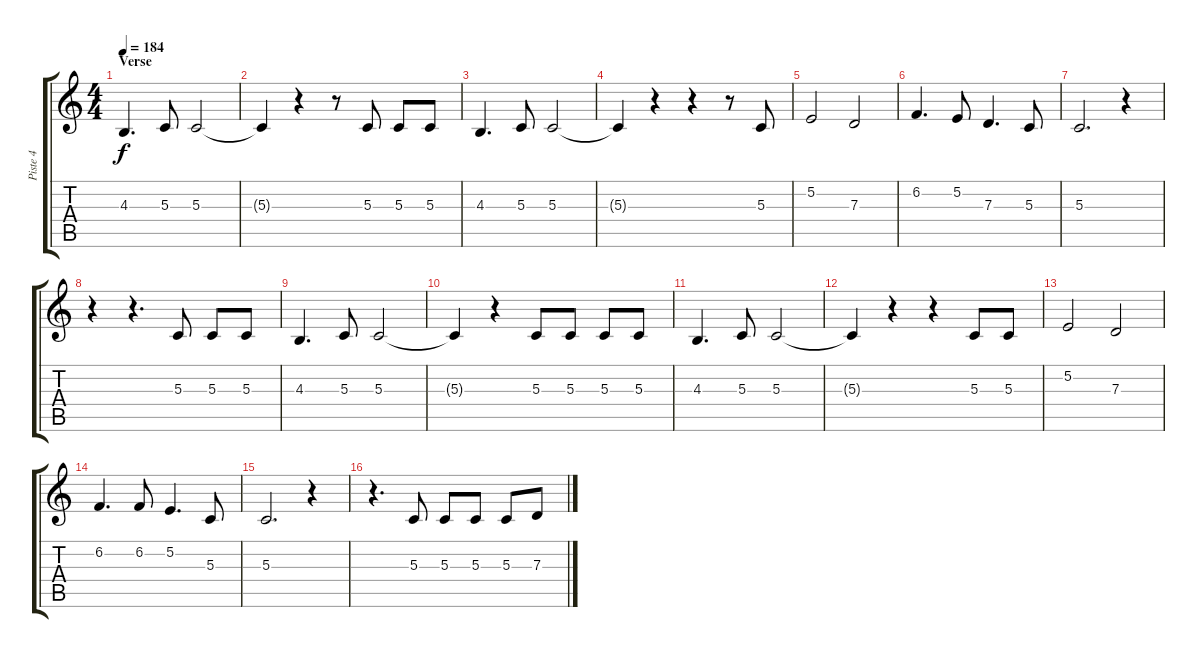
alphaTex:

\track ("Piste 4" "Piste 4") {instrument altosax}
\staff {score tabs}
\tuning (E4 B3 G3 D3 A2 E2) {hide}
\ts (4 4)
\section ("" "Verse")
\tempo 184
\clef g2
\ks c
4.3.4{d dy f} 5.3.8 5.3.2 |
5.3{t}.4 r.4 r.8 5.3.8 5.3.8 5.3.8 |
4.3.4{d} 5.3.8 5.3.2 |
5.3{t}.4 r.4 r.4 r.8 5.3.8 |
5.2.2 7.3.2 |
6.2.4{d} 5.2.8 7.3.4{d} 5.3.8 |
5.3.2{d} r.4 |
r.4 r.4{d} 5.3.8 5.3.8 5.3.8 |
4.3.4{d} 5.3.8 5.3.2 |
5.3{t}.4 r.4 5.3.8 5.3.8 5.3.8 5.3.8 |
4.3.4{d} 5.3.8 5.3.2 |
5.3{t}.4 r.4 r.4 5.3.8 5.3.8 |
5.2.2 7.3.2 |
6.2.4{d} 6.2.8 5.2.4{d} 5.3.8 |
5.3.2{d} r.4 |
r.4{d} 5.3.8 5.3.8 5.3.8 5.3.8 7.3.8
